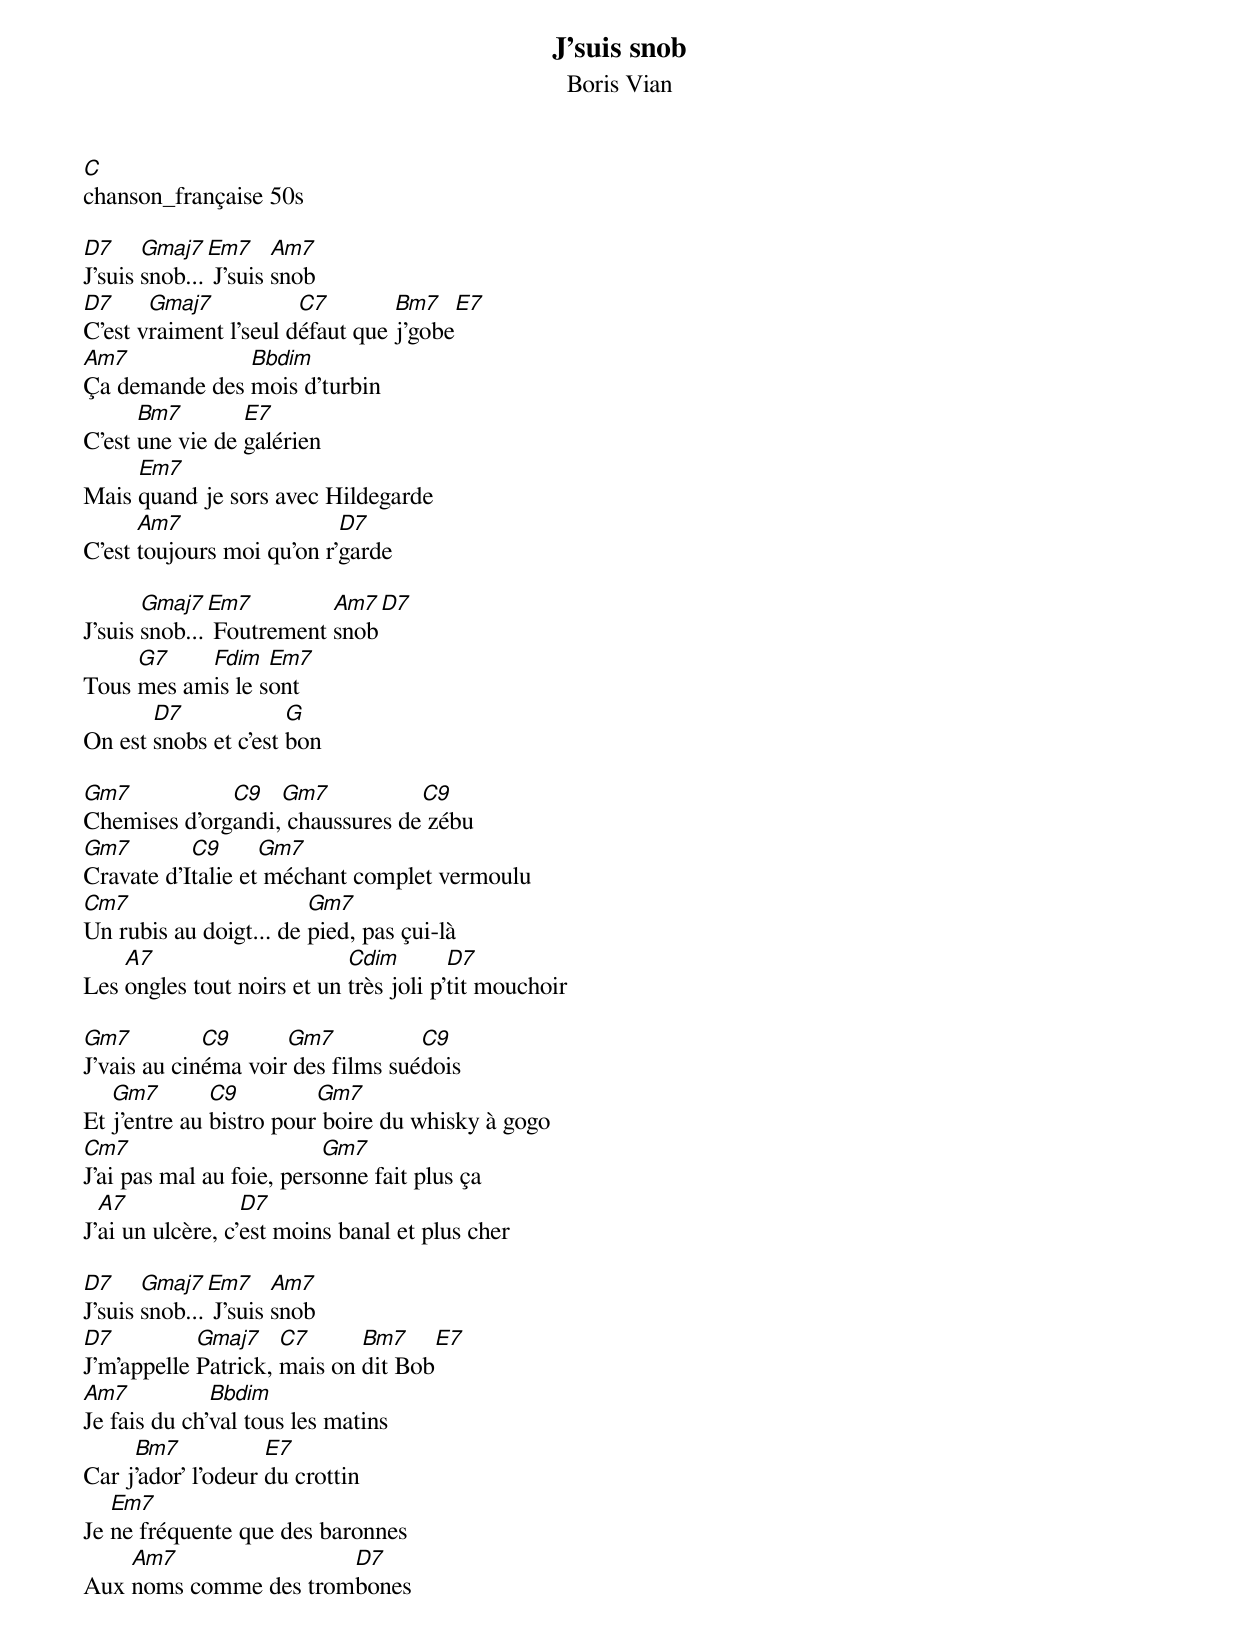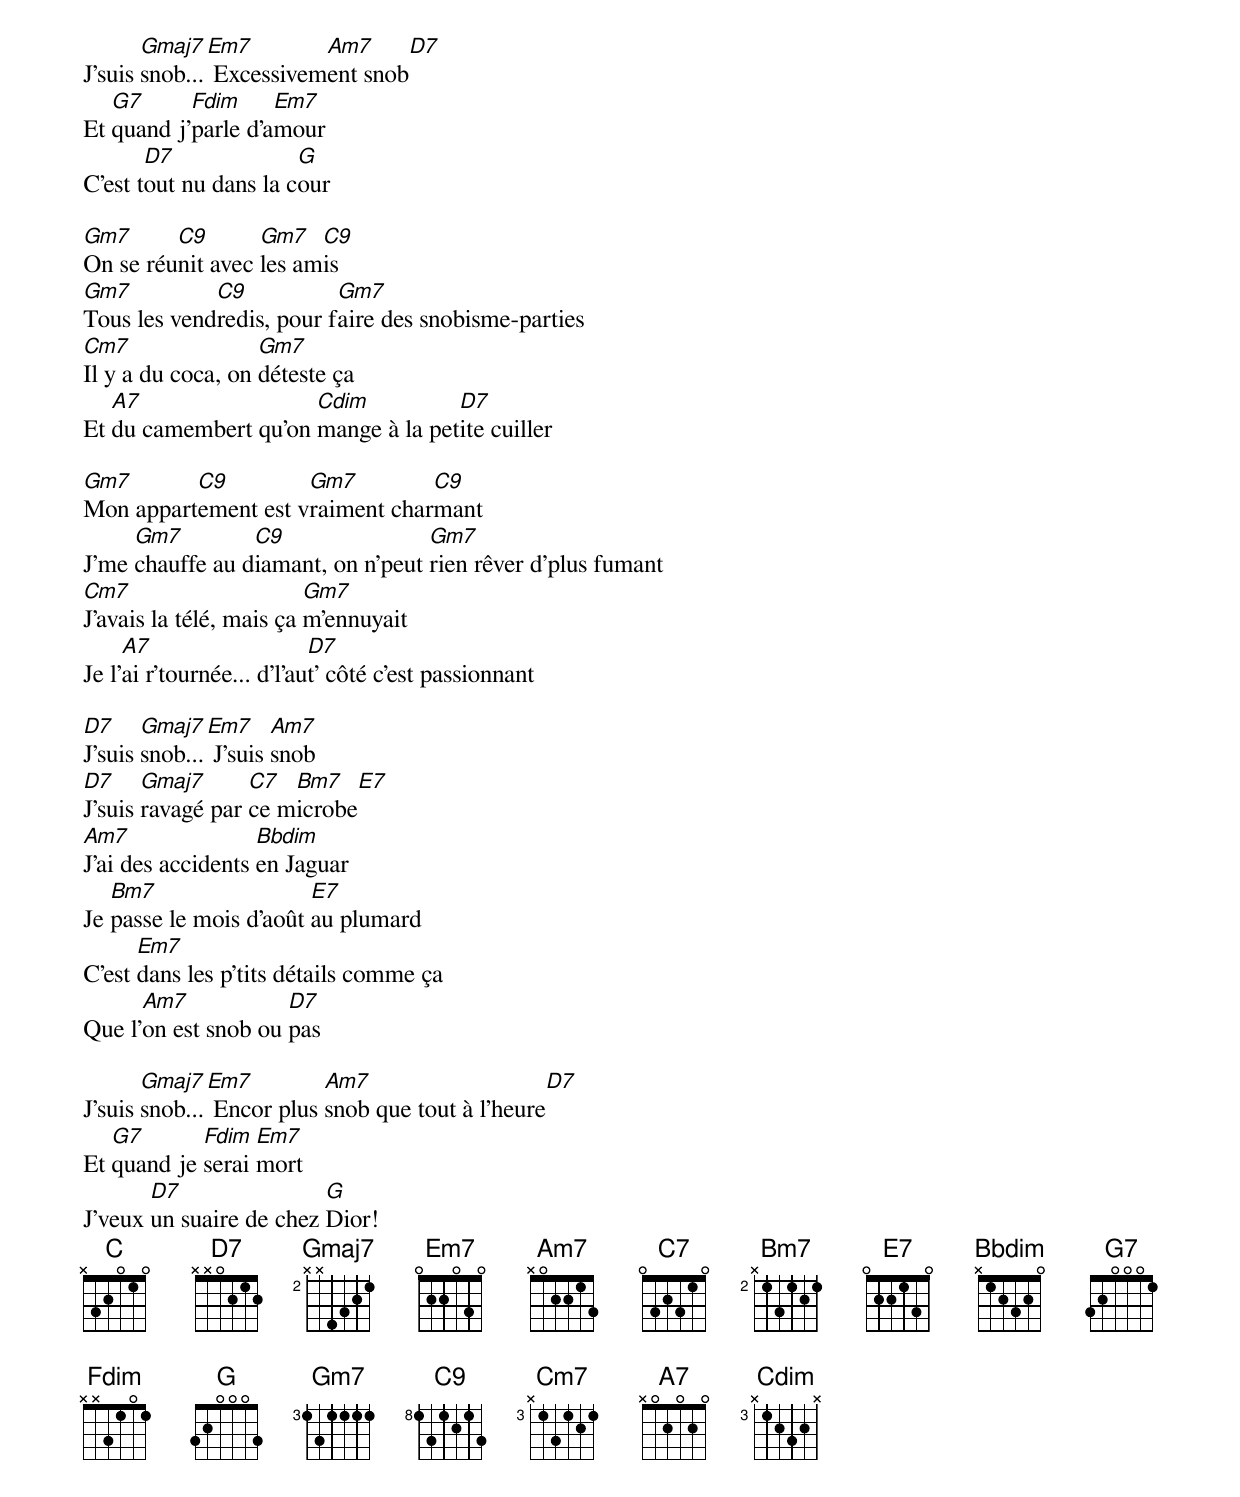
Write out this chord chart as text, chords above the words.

J'suis snob
Boris Vian
C
chanson_française 50s

D7     Gmaj7  Em7     Am7
J'suis snob... J'suis snob
D7     Gmaj7           C7        Bm7    E7
C'est vraiment l'seul défaut que j'gobe
Am7            Bbdim
Ça demande des mois d'turbin
      Bm7        E7
C'est une vie de galérien
     Em7
Mais quand je sors avec Hildegarde
      Am7                  D7
C'est toujours moi qu'on r'garde

       Gmaj7  Em7         Am7   D7
J'suis snob... Foutrement snob
     G7    Fdim   Em7
Tous mes amis le sont
       D7             G
On est snobs et c'est bon

Gm7           C9   Gm7           C9
Chemises d'organdi, chaussures de zébu
Gm7        C9      Gm7
Cravate d'Italie et méchant complet vermoulu
Cm7                     Gm7
Un rubis au doigt... de pied, pas çui-là
    A7                      Cdim        D7
Les ongles tout noirs et un très joli p'tit mouchoir

Gm7          C9      Gm7           C9
J'vais au cinéma voir des films suédois
   Gm7        C9         Gm7
Et j'entre au bistro pour boire du whisky à gogo
Cm7                       Gm7
J'ai pas mal au foie, personne fait plus ça
  A7              D7
J'ai un ulcère, c'est moins banal et plus cher

D7     Gmaj7  Em7     Am7
J'suis snob... J'suis snob
D7          Gmaj7    C7      Bm7     E7
J'm'appelle Patrick, mais on dit Bob
Am7           Bbdim
Je fais du ch'val tous les matins
     Bm7            E7
Car j'ador' l'odeur du crottin
   Em7
Je ne fréquente que des baronnes
    Am7                D7
Aux noms comme des trombones

       Gmaj7  Em7        Am7     D7
J'suis snob... Excessivement snob
   G7      Fdim     Em7
Et quand j'parle d'amour
       D7              G
C'est tout nu dans la cour

Gm7      C9       Gm7   C9
On se réunit avec les amis
Gm7          C9           Gm7
Tous les vendredis, pour faire des snobisme-parties
Cm7                Gm7
Il y a du coca, on déteste ça
   A7                 Cdim          D7
Et du camembert qu'on mange à la petite cuiller

Gm7       C9         Gm7         C9
Mon appartement est vraiment charmant
     Gm7         C9                Gm7
J'me chauffe au diamant, on n'peut rien rêver d'plus fumant
Cm7                      Gm7
J'avais la télé, mais ça m'ennuyait
     A7                    D7
Je l'ai r'tournée... d'l'aut' côté c'est passionnant

D7     Gmaj7  Em7     Am7
J'suis snob... J'suis snob
D7     Gmaj7      C7  Bm7    E7
J'suis ravagé par ce microbe
Am7                Bbdim
J'ai des accidents en Jaguar
   Bm7                  E7
Je passe le mois d'août au plumard
      Em7
C'est dans les p'tits détails comme ça
      Am7            D7
Que l'on est snob ou pas

       Gmaj7  Em7         Am7                    D7
J'suis snob... Encor plus snob que tout à l'heure
   G7       Fdim  Em7
Et quand je serai mort
       D7                G
J'veux un suaire de chez Dior!
